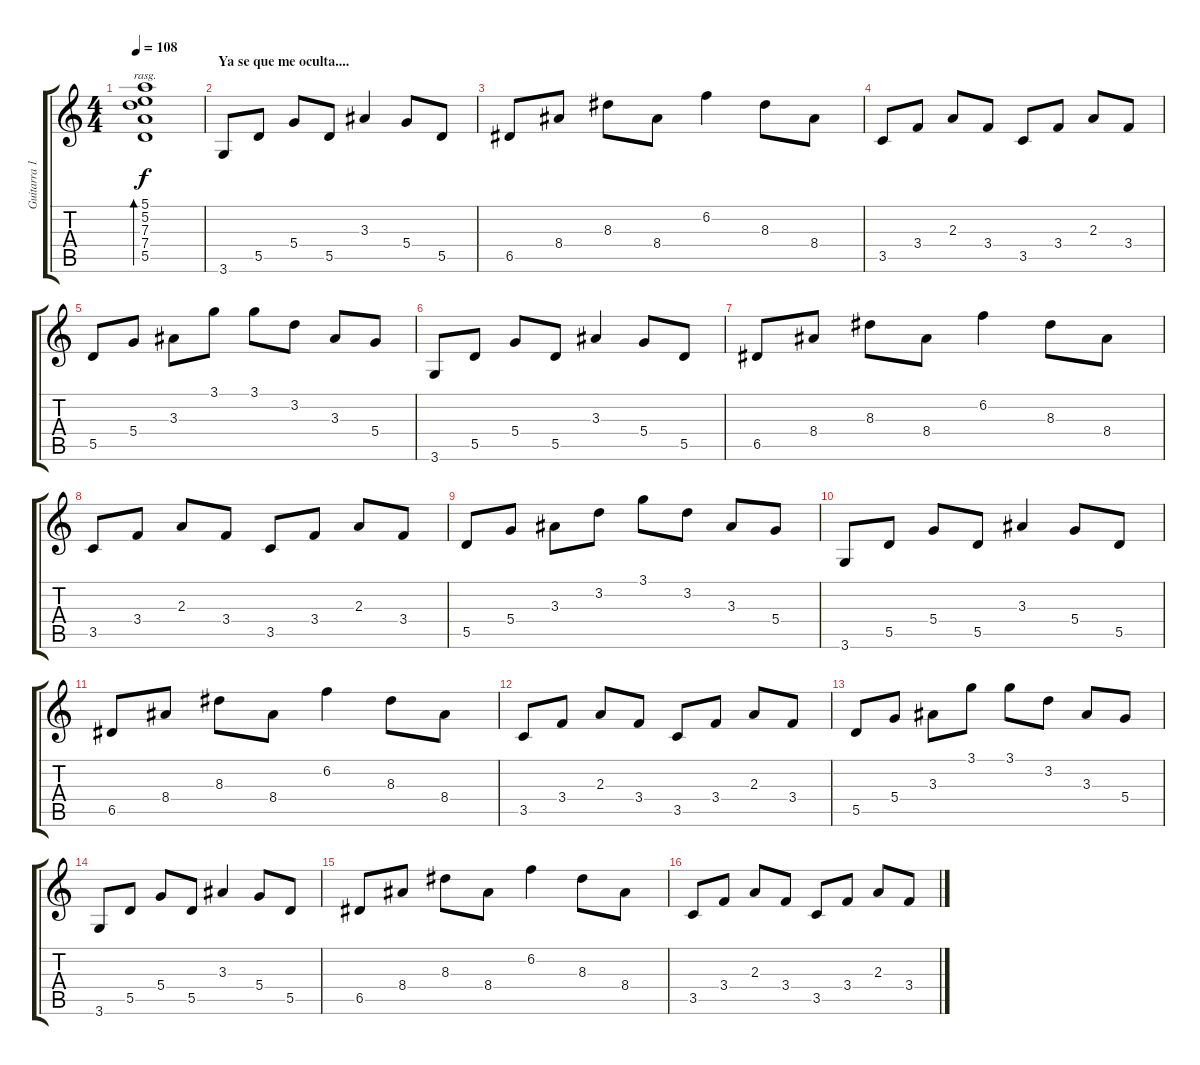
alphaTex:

\track ("Guitarra 1" "Guitarra 1") {instrument acousticguitarnylon}
\staff {score tabs}
\tuning (E4 B3 G3 D3 A2 E2) {hide}
\ts (4 4)
\tempo 108
\clef g2
\ks c
(5.1 5.2 7.3 7.4 5.5).1{bd 240 rasg ii dy f} |
\section ("" "Ya se que me oculta....")
3.6.8 5.5.8 5.4.8 5.5.8 3.3.4 5.4.8 5.5.8 |
6.5.8 8.4.8 8.3.8 8.4.8 6.2.4 8.3.8 8.4.8 |
3.5.8 3.4.8 2.3.8 3.4.8 3.5.8 3.4.8 2.3.8 3.4.8 |
5.5.8 5.4.8 3.3.8 3.1.8 3.1.8 3.2.8 3.3.8 5.4.8 |
3.6.8 5.5.8 5.4.8 5.5.8 3.3.4 5.4.8 5.5.8 |
6.5.8 8.4.8 8.3.8 8.4.8 6.2.4 8.3.8 8.4.8 |
3.5.8 3.4.8 2.3.8 3.4.8 3.5.8 3.4.8 2.3.8 3.4.8 |
5.5.8 5.4.8 3.3.8 3.2.8 3.1.8 3.2.8 3.3.8 5.4.8 |
3.6.8 5.5.8 5.4.8 5.5.8 3.3.4 5.4.8 5.5.8 |
6.5.8 8.4.8 8.3.8 8.4.8 6.2.4 8.3.8 8.4.8 |
3.5.8 3.4.8 2.3.8 3.4.8 3.5.8 3.4.8 2.3.8 3.4.8 |
5.5.8 5.4.8 3.3.8 3.1.8 3.1.8 3.2.8 3.3.8 5.4.8 |
3.6.8 5.5.8 5.4.8 5.5.8 3.3.4 5.4.8 5.5.8 |
6.5.8 8.4.8 8.3.8 8.4.8 6.2.4 8.3.8 8.4.8 |
3.5.8 3.4.8 2.3.8 3.4.8 3.5.8 3.4.8 2.3.8 3.4.8
